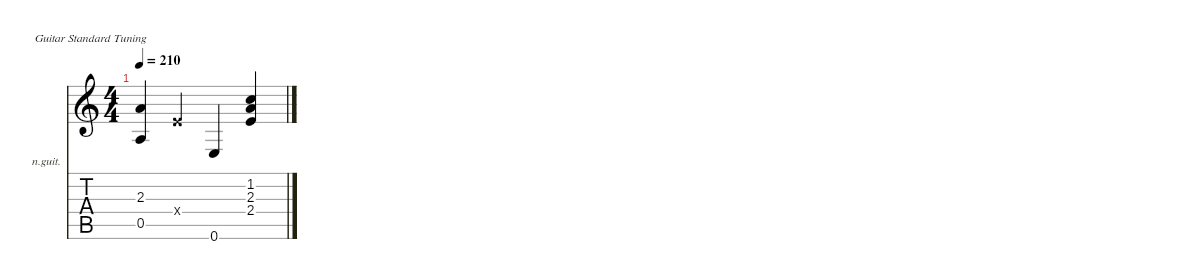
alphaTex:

\defaultSystemsLayout 4
\hideDynamics
\bracketExtendMode nobrackets
\firstSystemTrackNameOrientation horizontal
\otherSystemsTrackNameOrientation horizontal
\track ("Гитара" "n.guit.") {instrument acousticguitarnylon}
\staff {score tabs}
\tuning (E4 B3 G3 D3 A2 E2)
\ts (4 4)
\tempo 210
\clef g2
\ks c
(2.3 0.5).4{dy fff beam Up} 2.4{x}.4{beam Up} 0.6.4{beam Up} (1.2 2.3 2.4).4{dy f beam Up}
